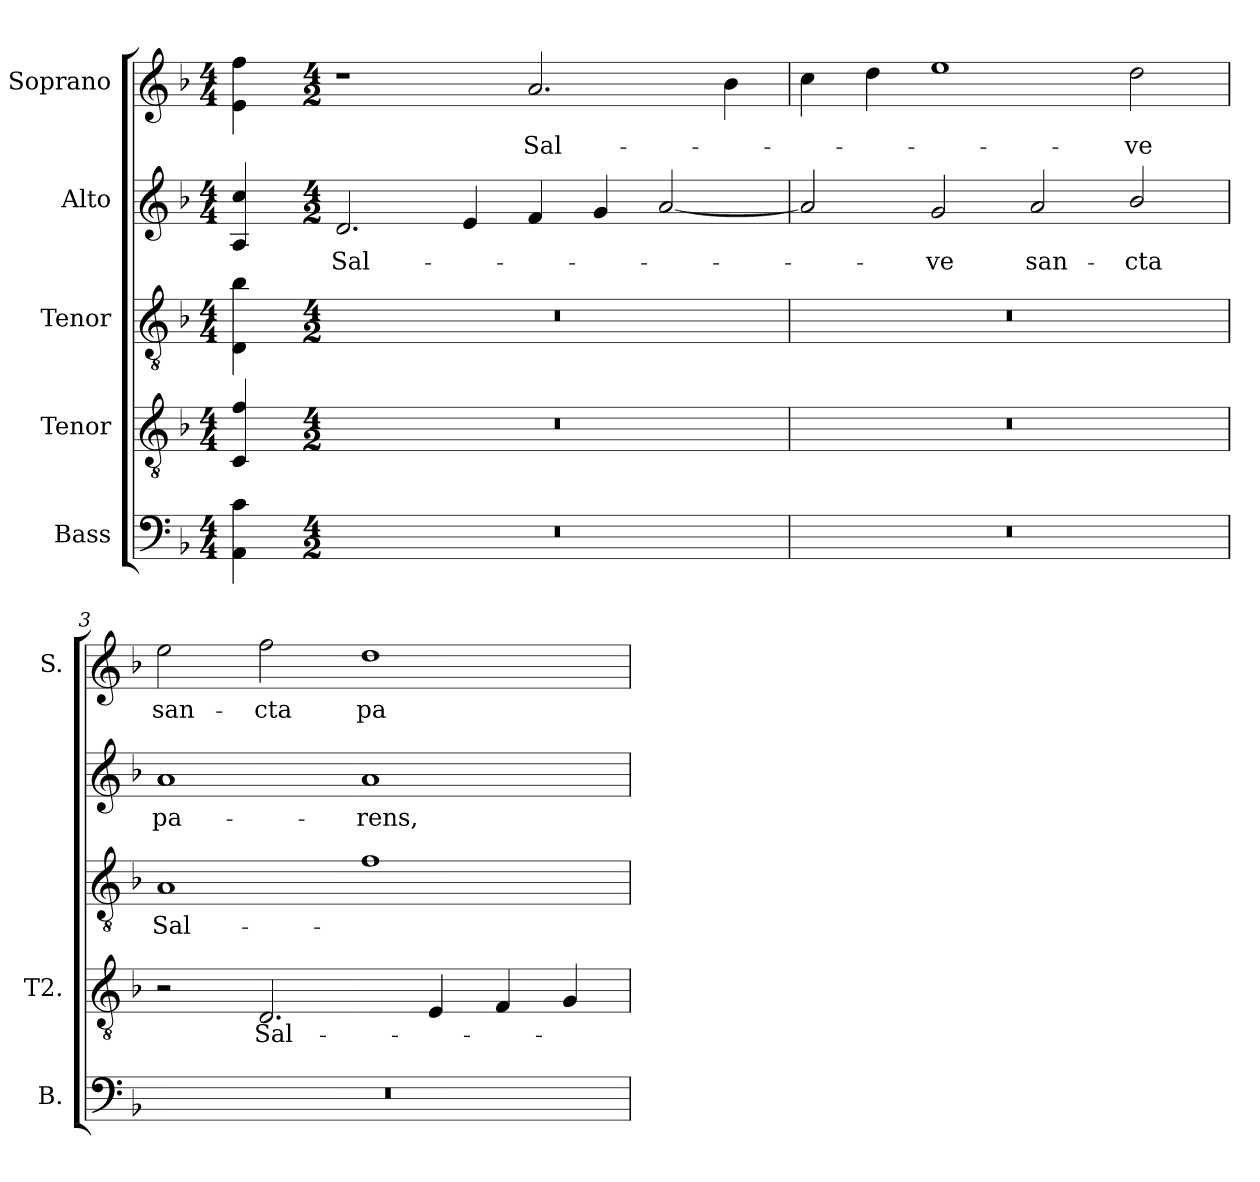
**kern	**kern	**text	**kern	**text	**kern	**text	**kern	**text
*part5	*part4	*part4	*part3	*part3	*part2	*part2	*part1	*part1
*staff5	*staff4	*staff4	*staff3	*staff3	*staff2	*staff2	*staff1	*staff1
*I"Bass	*I"Tenor	*	*I"Tenor	*	*I"Alto	*	*I"Soprano	*
*I'B.	*I'T2.	*	*	*	*	*	*I'S.	*
!!LO:PB:g=z
*clefF4	*clefGv2	*	*clefGv2	*	*clefG2	*	*clefG2	*
*	*ITrd7c12	*	*ITrd7c12	*	*	*	*	*
*k[b-]	*k[b-]	*	*k[b-]	*	*k[b-]	*	*k[b-]	*
*F:	*F:	*	*F:	*	*F:	*	*F:	*
*M4/4	*M4/4	*	*M4/4	*	*M4/4	*	*M4/4	*
=	=	=	=	=	=	=	=	=
4AAi\ 4ci	4CCi/ 4Fi	.	4DDi\ 4B-i	.	4Ai/ 4cci	.	4ei\ 4ffi	.
=1-	=1-	=1-	=1-	=1-	=1-	=1-	=1-	=1-
*M4/2	*M4/2	*	*M4/2	*	*M4/2	*	*M4/2	*
!LO:N:vis=1	!LO:N:vis=1	!	!LO:N:vis=1	!	!	!	!	!
!	!	!	!	!	!	!LO:LY:b:color=#000000	!	!
0r	0r	.	0r	.	2.di/	Sal-	1r	.
.	.	.	.	.	4ei/	.	.	.
!	!	!	!	!	!	!	!	!LO:LY:b:color=#000000
.	.	.	.	.	4fi/	.	2.ai/	Sal-
.	.	.	.	.	4gi/	.	.	.
.	.	.	.	.	[2ai/	.	.	.
.	.	.	.	.	.	.	4b-i\	.
=2	=2	=2	=2	=2	=2	=2	=2	=2
!LO:N:vis=1	!LO:N:vis=1	!	!LO:N:vis=1	!	!	!	!	!
0r	0r	.	0r	.	2ai/]	.	4cci\	.
.	.	.	.	.	.	.	4ddi\	.
!	!	!	!	!	!	!LO:LY:b:color=#000000	!	!
.	.	.	.	.	2gi/	-ve	1eei	.
!	!	!	!	!	!	!LO:LY:b:color=#000000	!	!
.	.	.	.	.	2ai/	san-	.	.
!	!	!	!	!	!	!LO:LY:b:color=#000000	!	!
!	!	!	!	!	!	!	!	!LO:LY:b:color=#000000
.	.	.	.	.	2b-i/	-cta	2ddi\	-ve
=3	=3	=3	=3	=3	=3	=3	=3	=3
!LO:N:vis=1	!	!	!	!	!	!	!	!
!	!	!	!	!LO:LY:b:color=#000000	!	!	!	!
!	!	!	!	!	!	!LO:LY:b:color=#000000	!	!
!	!	!	!	!	!	!	!	!LO:LY:b:color=#000000
0r	2r	.	1AAi	Sal-	1ai	pa-	2eei\	san-
!	!	!LO:LY:b:color=#000000	!	!	!	!	!	!
!	!	!	!	!	!	!	!	!LO:LY:b:color=#000000
.	2.DDi/	Sal-	.	.	.	.	2ffi\	-cta
!	!	!	!	!	!	!LO:LY:b:color=#000000	!	!
!	!	!	!	!	!	!	!	!LO:LY:b:color=#000000
.	.	.	1Fi	.	1ai	-rens,	1ddi	pa-
.	4EEi/	.	.	.	.	.	.	.
.	4FFi/	.	.	.	.	.	.	.
.	4GGi/	.	.	.	.	.	.	.
=	=	=	=	=	=	=	=	=
*-	*-	*-	*-	*-	*-	*-	*-	*-
